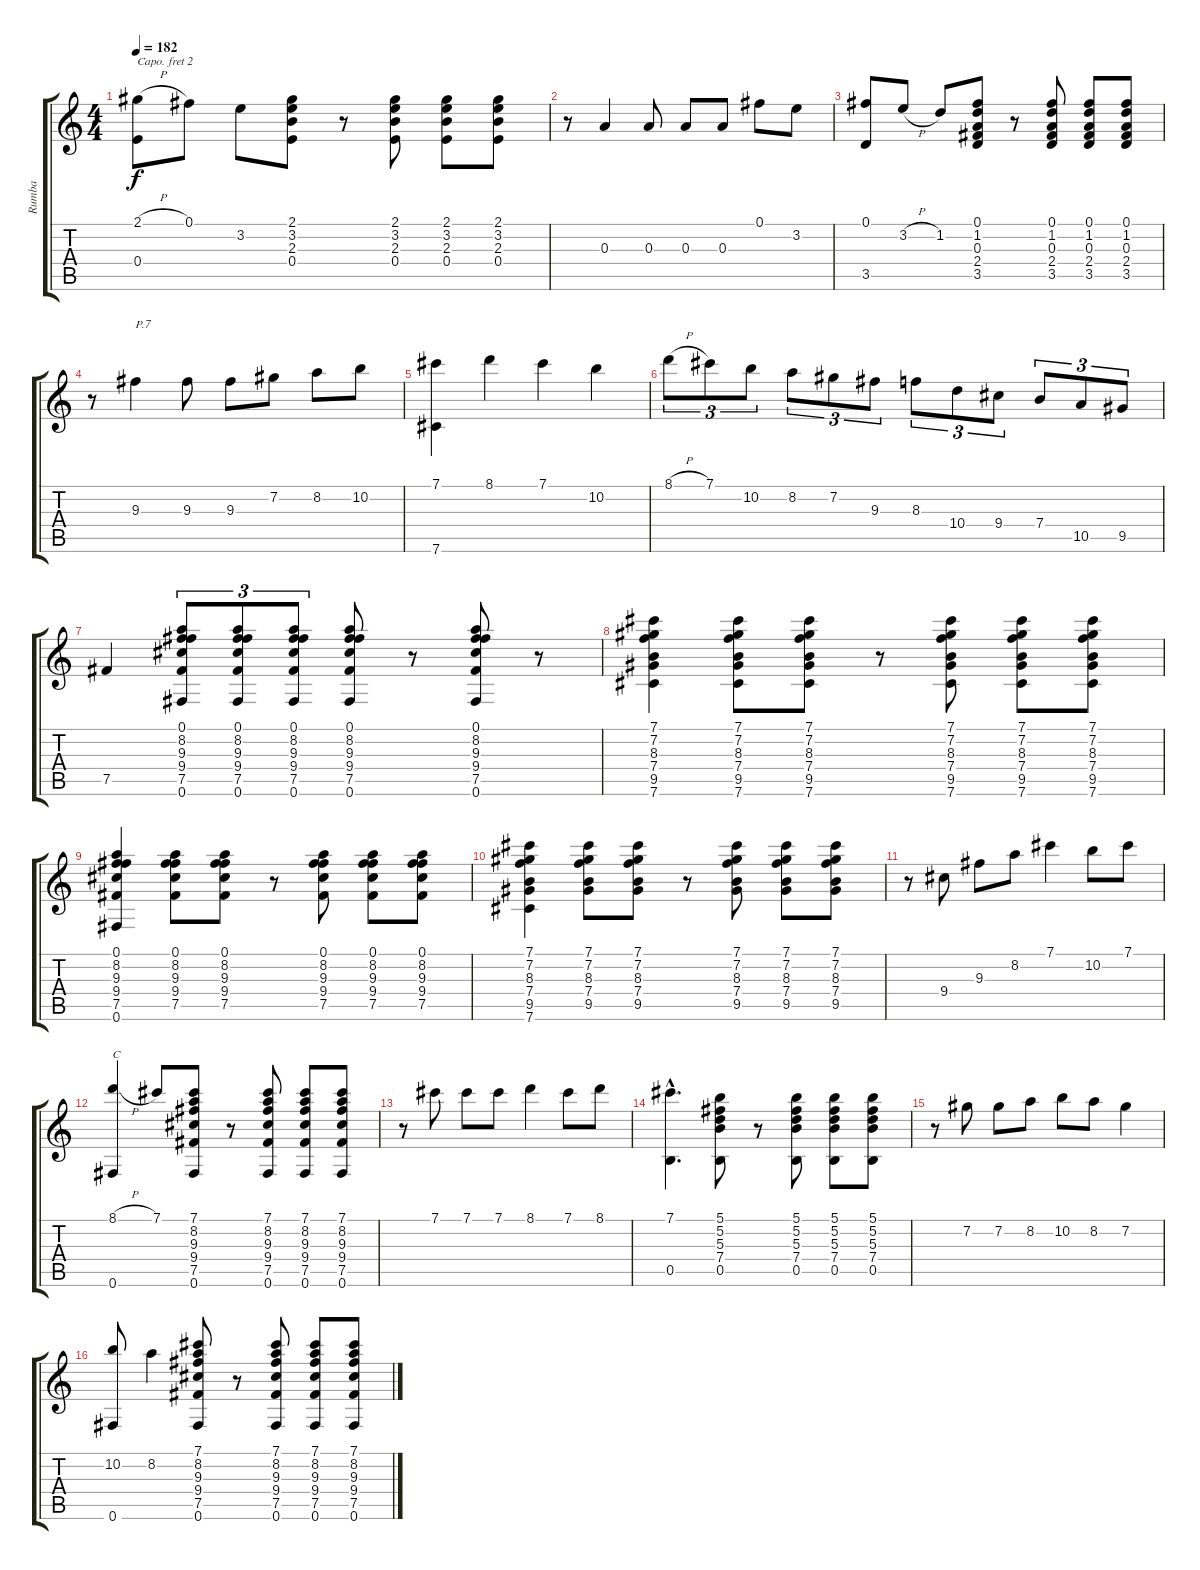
\track ("Rumba" "Rumba") {instrument acousticguitarnylon}
\staff {score tabs}
\capo 2
\tuning (E4 B3 G3 D3 A2 E2) {hide}
\ts (4 4)
\tempo 182
\clef g2
\ks c
(2.1{h} 0.4).8{dy f} 0.1.8 3.2.8 (2.1 3.2 2.3 0.4).8 r.8 (2.1 3.2 2.3 0.4).8 (2.1 3.2 2.3 0.4).8 (2.1 3.2 2.3 0.4).8 |
r.8 0.3.4 0.3.8 0.3.8 0.3.8 0.1.8 3.2.8 |
(0.1 3.5).8 3.2{h}.8 1.2.8 (0.1 1.2 0.3 2.4 3.5).8 r.8 (0.1 1.2 0.3 2.4 3.5).8 (0.1 1.2 0.3 2.4 3.5).8 (0.1 1.2 0.3 2.4 3.5).8 |
r.8 9.3.4{txt "P.7"} 9.3.8 9.3.8 7.2.8 8.2.8 10.2.8 |
(7.1 7.6).4 8.1.4 7.1.4 10.2.4 |
8.1{h}.8{tu (3 2)} 7.1.8{tu (3 2)} 10.2.8{tu (3 2)} 8.2.8{tu (3 2)} 7.2.8{tu (3 2)} 9.3.8{tu (3 2)} 8.3.8{tu (3 2)} 10.4.8{tu (3 2)} 9.4.8{tu (3 2)} 7.4.8{tu (3 2)} 10.5.8{tu (3 2)} 9.5.8{tu (3 2)} |
7.5.4 (0.1 8.2 9.3 9.4 7.5 0.6).8{tu (3 2)} (0.1 8.2 9.3 9.4 7.5 0.6).8{tu (3 2)} (0.1 8.2 9.3 9.4 7.5 0.6).8{tu (3 2)} (0.1 8.2 9.3 9.4 7.5 0.6).8 r.8 (0.1 8.2 9.3 9.4 7.5 0.6).8 r.8 |
(7.1 7.2 8.3 7.4 9.5 7.6).4 (7.1 7.2 8.3 7.4 9.5 7.6).8 (7.1 7.2 8.3 7.4 9.5 7.6).8 r.8 (7.1 7.2 8.3 7.4 9.5 7.6).8 (7.1 7.2 8.3 7.4 9.5 7.6).8 (7.1 7.2 8.3 7.4 9.5 7.6).8 |
(0.1 8.2 9.3 9.4 7.5 0.6).4 (0.1 8.2 9.3 9.4 7.5).8 (0.1 8.2 9.3 9.4 7.5).8 r.8 (0.1 8.2 9.3 9.4 7.5).8 (0.1 8.2 9.3 9.4 7.5).8 (0.1 8.2 9.3 9.4 7.5).8 |
(7.1 7.2 8.3 7.4 9.5 7.6).4 (7.1 7.2 8.3 7.4 9.5).8 (7.1 7.2 8.3 7.4 9.5).8 r.8 (7.1 7.2 8.3 7.4 9.5).8 (7.1 7.2 8.3 7.4 9.5).8 (7.1 7.2 8.3 7.4 9.5).8 |
r.8 9.4.8 9.3.8 8.2.8 7.1.4 10.2.8 7.1.8 |
(8.1{h} 0.6).4{txt "C"} 7.1.8 (7.1 8.2 9.3 9.4 7.5 0.6).8 r.8 (7.1 8.2 9.3 9.4 7.5 0.6).8 (7.1 8.2 9.3 9.4 7.5 0.6).8 (7.1 8.2 9.3 9.4 7.5 0.6).8 |
r.8 7.1.8 7.1.8 7.1.8 8.1.4 7.1.8 8.1.8 |
(7.1{hac} 0.5{hac}).4{d} (5.1 5.2 5.3 7.4 0.5).8 r.8 (5.1 5.2 5.3 7.4 0.5).8 (5.1 5.2 5.3 7.4 0.5).8 (5.1 5.2 5.3 7.4 0.5).8 |
r.8 7.2.8 7.2.8 8.2.8 10.2.8 8.2.8 7.2.4 |
(10.2 0.6).8 8.2.4 (7.1 8.2 9.3 9.4 7.5 0.6).8 r.8 (7.1 8.2 9.3 9.4 7.5 0.6).8 (7.1 8.2 9.3 9.4 7.5 0.6).8 (7.1 8.2 9.3 9.4 7.5 0.6).8
